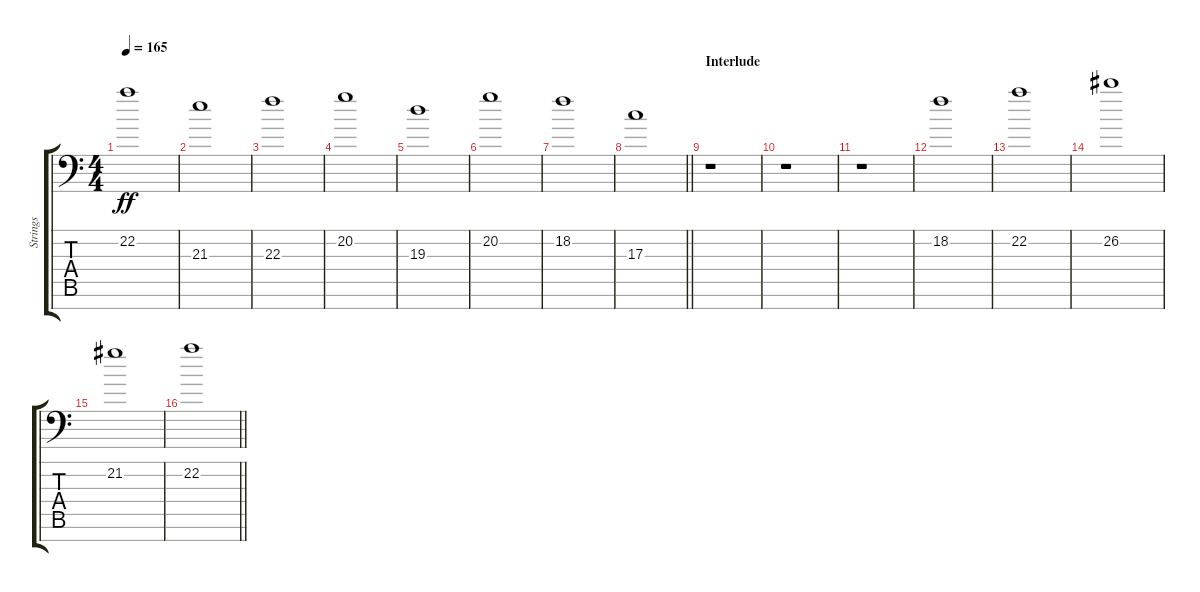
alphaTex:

\track ("Strings" "Strings") {instrument lead2sawtooth}
\staff {score tabs}
\tuning (C8 B3 G3 D3 A2 E2 C-1) {hide}
\ts (4 4)
\tempo 165
\clef f4
\ks c
22.2.1{dy ff} |
21.3.1 |
22.3.1 |
20.2.1 |
19.3.1 |
20.2.1 |
18.2.1 |
\barLineRight lightlight
17.3.1 |
\section ("" "Interlude")
r.1 |
r.1 |
r.1 |
18.2.1 |
22.2.1 |
26.2.1 |
21.2.1 |
\barLineRight lightlight
22.2.1
